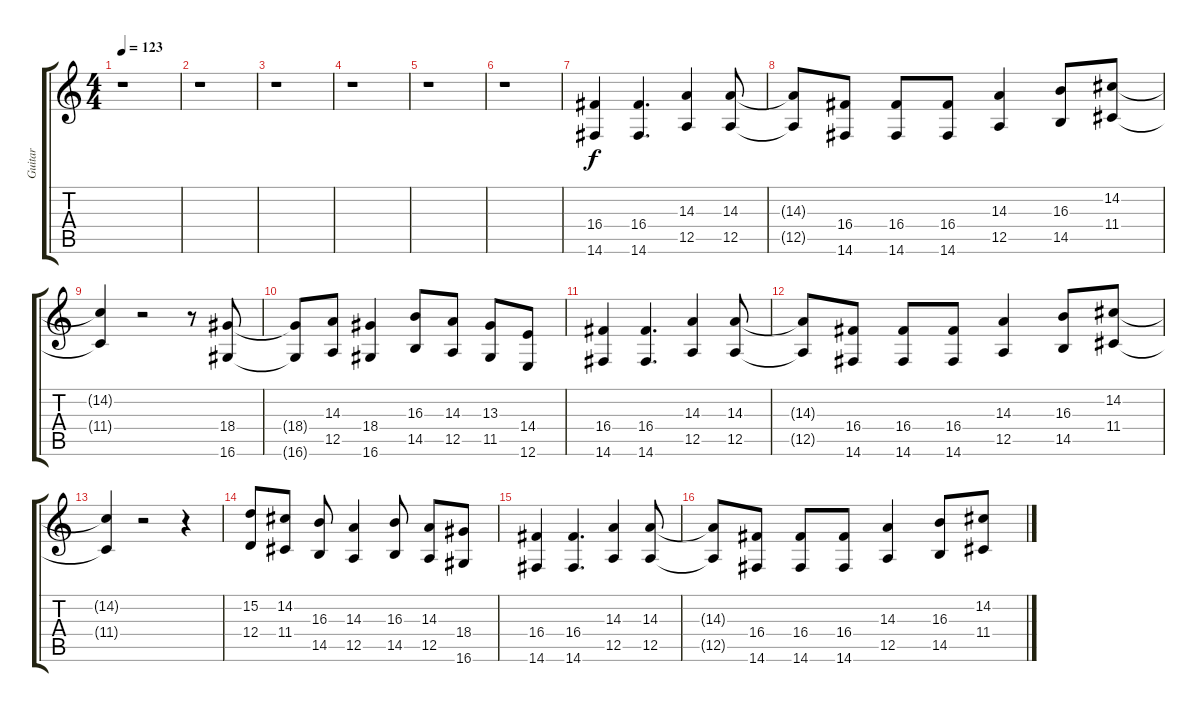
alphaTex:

\track ("Guitar" "Guitar") {instrument lead8bassandlead}
\staff {score tabs}
\tuning (E4 B3 G3 D3 A2 E2) {hide}
\ts (4 4)
\tempo 123
\clef g2
\ks c
r.1{dy f} |
r.1 |
r.1 |
r.1 |
r.1 |
r.1 |
(16.4 14.6).4 (16.4 14.6).4{d} (14.3 12.5).4 (14.3 12.5).8 |
(14.3{t} 12.5{t}).8 (16.4 14.6).8 (16.4 14.6).8 (16.4 14.6).8 (14.3 12.5).4 (16.3 14.5).8 (14.2 11.4).8 |
(14.2{t} 11.4{t}).4 r.2 r.8 (18.4 16.6).8 |
(18.4{t} 16.6{t}).8 (14.3 12.5).8 (18.4 16.6).4 (16.3 14.5).8 (14.3 12.5).8 (13.3 11.5).8 (14.4 12.6).8 |
(16.4 14.6).4 (16.4 14.6).4{d} (14.3 12.5).4 (14.3 12.5).8 |
(14.3{t} 12.5{t}).8 (16.4 14.6).8 (16.4 14.6).8 (16.4 14.6).8 (14.3 12.5).4 (16.3 14.5).8 (14.2 11.4).8 |
(14.2{t} 11.4{t}).4 r.2 r.4 |
(15.2 12.4).8 (14.2 11.4).8 (16.3 14.5).8 (14.3 12.5).4 (16.3 14.5).8 (14.3 12.5).8 (18.4 16.6).8 |
(16.4 14.6).4 (16.4 14.6).4{d} (14.3 12.5).4 (14.3 12.5).8 |
(14.3{t} 12.5{t}).8 (16.4 14.6).8 (16.4 14.6).8 (16.4 14.6).8 (14.3 12.5).4 (16.3 14.5).8 (14.2 11.4).8
